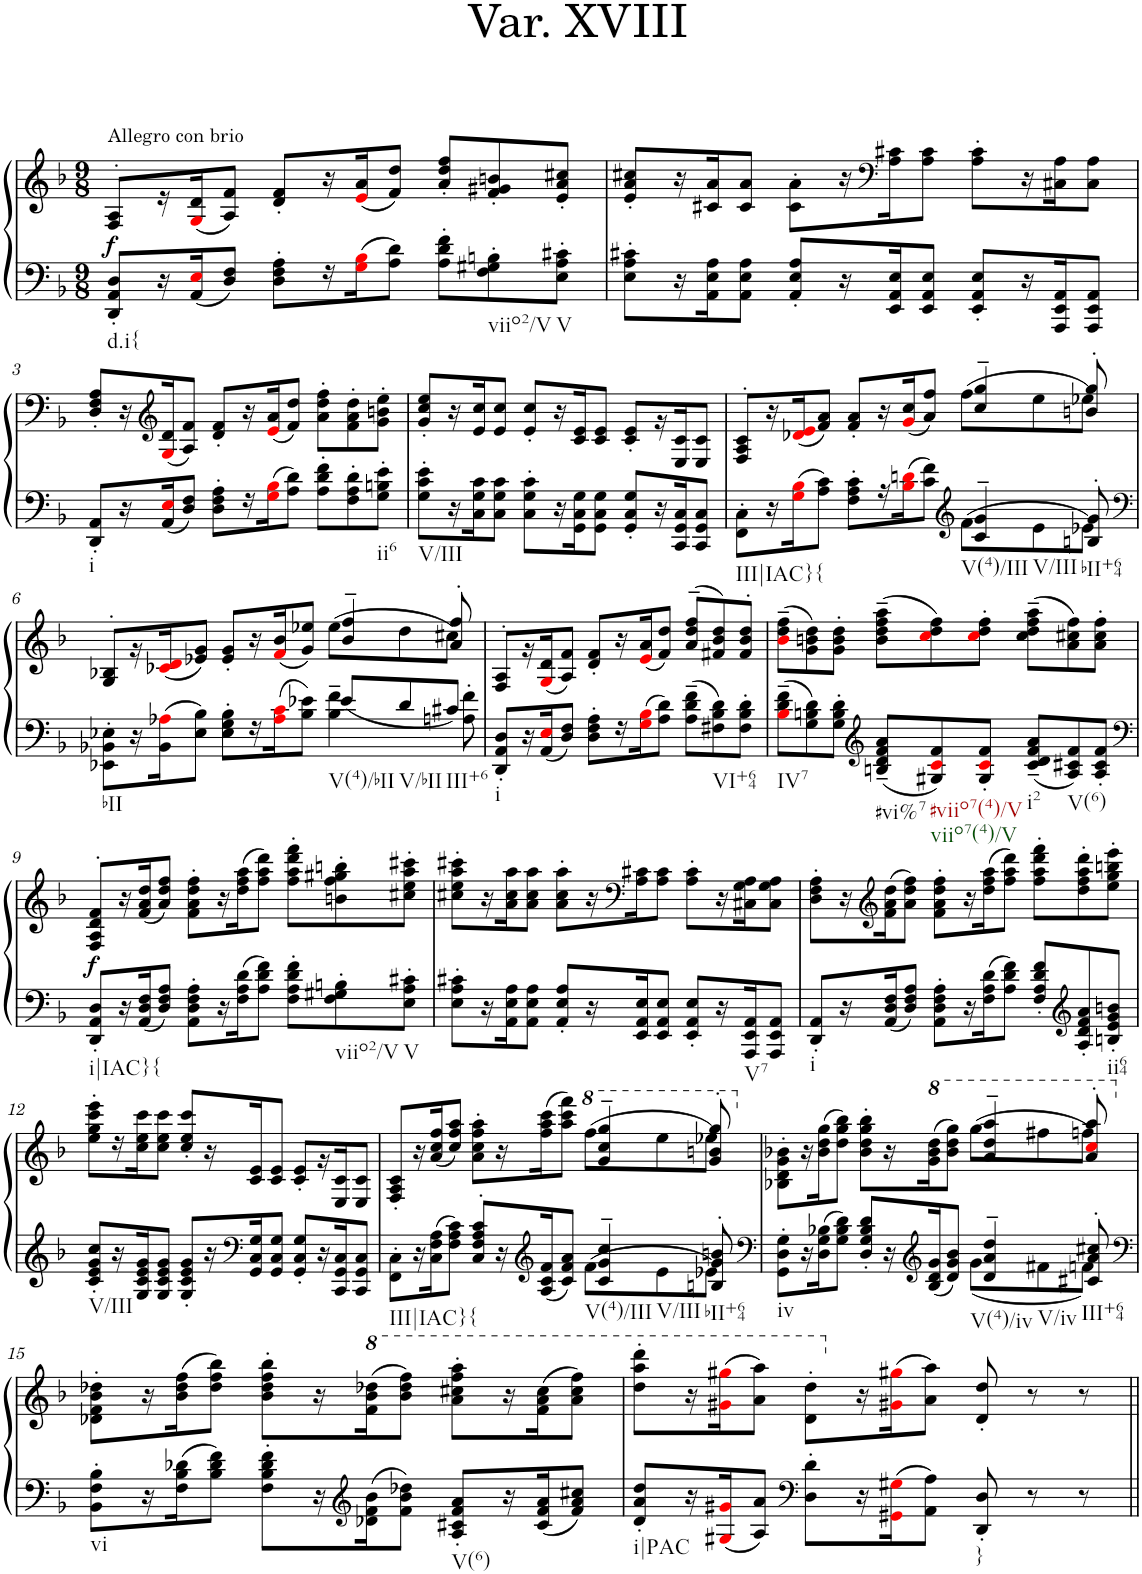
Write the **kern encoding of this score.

**kern	**kern	**dynam
*part1	*part1	*part1
*staff2	*staff1	*staff1/2
*I"Piano	*	*
*I'Pno.	*	*
*clefF4	*clefG2	*
*k[b-]	*k[b-]	*
*M9/8	*M9/8	*
=1	=1	=1
!	!LO:TX:a:t=Allegro con brio	!
!LO:TX:b:t=d.i{	!	!
!	!	!LO:DY:b
8DD/' 8AA/' 8D/'L	8F/'> 8A/'>L	f
16r	16r	.
16AA/ 16Ei/J	(16Gi/ 16d/J	.
8D/ 8F/J	8A/ 8f/J)	.
8D\' 8F\' 8A\'L	8d/' 8f/'L	.
16r	16r	.
16Gi\ 16B-i\J	(16ei/ 16a/J	.
8A\ 8d\J	8f/ 8dd/J)	.
8A\' 8d\' 8f\'L	8a/' 8dd/' 8ff/'L	.
!LO:TX:b:t=viio2/V	!	!
8F\' 8G#X\' 8Bn\'	8f/' 8g#X/' 8bn/'	.
!LO:TX:b:t=V	!	!
8E\' 8A\' 8c#X\'J	8e/' 8a/' 8cc#X/'J	.
=2	=2	=2
8E\' 8A\' 8c#X\'L	8e/' 8a/' 8cc#X/'L	.
16r	16r	.
16AA\ 16E\ 16A\J	16c#X/ 16a/J	.
8AA\ 8E\ 8A\J	8c#/ 8a/J	.
8AA/' 8E/' 8A/'L	8c#\' 8a\'L	.
16r	16r	.
*	*clefF4	*
16EE/ 16AA/ 16E/J	16A\ 16c#X\J	.
8EE/ 8AA/ 8E/J	8A\ 8c#\J	.
8EE/' 8AA/' 8E/'L	8A\' 8c#\'L	.
16r	16r	.
16AAA/ 16EE/ 16AA/J	16C#X\ 16A\J	.
8AAA/ 8EE/ 8AA/J	8C#\ 8A\J	.
!!LO:LB:g=z
=3	=3	=3
!LO:TX:b:t=i	!	!
8DD/' 8AA/'L	8D/' 8F/' 8A/'L	.
16r	16r	.
*	*clefG2	*
16AA/ 16Ei/J	(16Gi/ 16d/J	.
8D/ 8F/J	8A/ 8f/J)	.
8D\' 8F\' 8A\'L	8d/' 8f/'L	.
16r	16r	.
16Gi\ 16B-i\J	(16ei/ 16a/J	.
8A\ 8d\J	8f/ 8dd/J)	.
8A\' 8d\' 8f\'L	8a\' 8dd\' 8ff\'L	.
8F\' 8A\' 8d\'	8f\' 8a\' 8dd\'	.
!LO:TX:b:t=ii6	!	!
8G\' 8Bn\' 8e\'J	8g\'> 8bn\'> 8ee\'>J	.
=4	=4	=4
!LO:TX:b:t=V/III	!	!
8G\' 8c\' 8e\'L	8g/' 8cc/' 8ee/'L	.
16r	16r	.
16C\ 16G\ 16c\J	16e/ 16cc/J	.
8C\ 8G\ 8c\J	8e/ 8cc/J	.
8C\' 8G\' 8c\'L	8e/' 8cc/'L	.
16r	16r	.
16GG\ 16C\ 16G\J	16c/ 16e/J	.
8GG\ 8C\ 8G\J	8c/ 8e/J	.
8GG/' 8C/' 8G/'L	8c/' 8e/'L	.
16r	16r	.
16CC/ 16GG/ 16C/J	16E/ 16c/J	.
8CC/ 8GG/ 8C/J	8E/ 8c/J	.
=5	=5	=5
*^	*^	*
!LO:TX:b:t=III|IAC}{	!	!	!	!
8FF\'> 8C\'>L	4.ryy	8F/'> 8A/'> 8c/'>L	4.ryy	.
16r	.	16r	.	.
16Gi\ 16B-i\J	.	(<16d-Xi/ 16ei/J	.	.
8A\ 8c\J	.	8f/ 8a/J)	.	.
8F\'> 8A\'> 8c\'>L	4.ryy	8f/'< 8a/'<L	4.ryy	.
16r	.	16r	.	.
16B-i\ 16dni\J	.	(<16gi/ 16cc/J	.	.
8c\ 8f\J	.	8a/ 8ff/J)	.	.
*clefG2	*	*	*	*
!LO:TX:b:t=V(4)/III	!	!	!	!
!LO:TX:b:t=V/III	!	!	!	!
4c/~ 4g/~	8f\L	4cc/~ 4gg/~	(>8ff\L	.
.	8e\	.	8ee\	.
!LO:TX:b:t=bII+64	!	!	!	!
8Bn/' 8g/'	8e-X\J	8bn/' 8gg/'	8ee-X\J)	.
!!LO:LB:g=z	!!
=6	=6	=6	=6	=6
*clefF4	*	*	*	*
!LO:TX:b:t=bII	!	!	!	!
8EE-X\'> 8BB-X\'> 8E-X\'>L	4.ryy	8G/'> 8B-X/'>L	4.ryy	.
16r	.	16r	.	.
16BB-\ 16A-Xi\J	.	(<16c-Xi/ 16di/J	.	.
8E-\ 8B-\J	.	8e-X/ 8g/J)	.	.
8E-\'> 8G\'> 8B-\'>L	4.ryy	8e-/'< 8g/'<L	4.ryy	.
16r	.	16r	.	.
16A-i\ 16ci\J	.	(<16fi/ 16b-/J	.	.
8B-\ 8e-X\J	.	8g/ 8ee-X/J)	.	.
!LO:TX:b:t=V(4)/bII	!	!	!	!
!LO:TX:b:t=V/bII	!	!	!	!
4B-\~> 4f\~>	8e-/L	4b-/~ 4ff/~	(>8ee-\L	.
.	8d/	.	8dd\	.
!LO:TX:b:t=III+6	!	!	!	!
8An\'> 8f\'>	8c#X/J	8a/' 8ff/'	8cc#X\J)	.
=7	=7	=7	=7	=7
!LO:TX:b:t=i	!	!	!	!
*v	*v	*	*	*
*	*v	*v	*
8DD/' 8AA/' 8D/'L	8F/'> 8A/'>L	.
16r	16r	.
16AA/ 16Ei/J	(16Gi/ 16d/J	.
8D/ 8F/J	8A/ 8f/J)	.
8D\' 8F\' 8A\'L	8d/' 8f/'L	.
16r	16r	.
16Gi\ 16B-i\J	(16ei/ 16a/J	.
8A\ 8d\J	8f/ 8dd/J)	.
8A\~ 8d\~ 8f\~L	(>8a/~> 8dd/~> 8ff/~>L	.
!LO:TX:b:t=VI+64	!	!
8F#X\ 8B-\ 8d\	8f#X/ 8b-/ 8dd/)	.
8F#\' 8B-\' 8d\'J	8f#/'> 8b-/'> 8dd/'>J	.
=8	=8	=8
!LO:TX:b:t=IV7	!	!
8B-i\~ 8d\~ 8f\~L	(>8b-i\~> 8dd\~> 8ff\~>L	.
8G\ 8Bn\ 8d\	8g\ 8bn\ 8dd\)	.
8G\' 8B\' 8d\'J	8g\'> 8b\'> 8dd\'>J	.
*clefG2	*	*
!LO:TX:b:t=#vi%7	!	!
8Bn/~< 8d/~< 8f/~< 8a/~<L	(>8b\~> 8dd\~> 8ff\~> 8aa\~>L	.
!LO:TX:b:t=#viio7(4)/V	!	!
!LO:TX:b:t=viio7(4)/V	!	!
8G#X/ 8ci/ 8f/	8cci\ 8dd\ 8ff\)	.
8G#/'< 8ci/'< 8f/'<J	8cci\'> 8dd\'> 8ff\'>J	.
!LO:TX:b:t=i2	!	!
8c/~< 8d/~< 8f/~< 8a/~<L	(>8cc\~> 8dd\~> 8ff\~> 8aa\~>L	.
!LO:TX:b:t=V(6)	!	!
8A/ 8c#X/ 8f/	8a\ 8cc#X\ 8ff\)	.
8A/'< 8c#/'< 8f/'<J	8a\'> 8cc#\'> 8ff\'>J	.
!!LO:LB:g=z
=9	=9	=9
*clefF4	*	*
!LO:TX:b:t=i|IAC}{	!	!
!	!	!LO:DY:b
8DD/' 8AA/' 8D/'L	8F/'> 8A/'> 8d/'> 8f/'>L	f
16r	16r	.
16AA/ 16D/ 16F/J	(16f/ 16a/ 16dd/J	.
8D/ 8F/ 8A/J	8a/ 8dd/ 8ff/J)	.
8AA\' 8D\' 8F\' 8A\'L	8f\' 8a\' 8dd\' 8ff\'L	.
16r	16r	.
16F\ 16A\ 16d\J	(16dd\ 16ff\ 16aa\J	.
8A\ 8d\ 8f\J	8ff\ 8aa\ 8ddd\J)	.
8F\' 8A\' 8d\' 8f\'L	8ff\' 8aa\' 8ddd\' 8fff\'L	.
!LO:TX:b:t=viio2/V	!	!
8F\' 8G#X\' 8Bn\'	8bn\' 8ff\' 8gg#X\' 8bbn\'	.
!LO:TX:b:t=V	!	!
8E\' 8A\' 8c#X\'J	8cc#X\'> 8ee\'> 8aa\'> 8ccc#X\'>J	.
=10	=10	=10
8E\' 8A\' 8c#X\'L	8cc#X\'> 8ee\'> 8aa\'> 8ccc#X\'>L	.
16r	16r	.
16AA\ 16E\ 16A\J	16a\ 16cc#\ 16aa\J	.
8AA\ 8E\ 8A\J	8a\ 8cc#\ 8aa\J	.
8AA/' 8E/' 8A/'L	8a\'> 8cc#\'> 8aa\'>L	.
16r	16r	.
*	*clefF4	*
16EE/ 16AA/ 16E/J	16A\ 16c#X\J	.
8EE/ 8AA/ 8E/J	8A\ 8c#\J	.
8EE/' 8AA/' 8E/'L	8A\' 8c#\'L	.
16r	16r	.
!LO:TX:b:t=V7	!	!
16AAA/ 16EE/ 16AA/J	16C#X\ 16G\ 16A\J	.
8AAA/ 8EE/ 8AA/J	8C#\ 8G\ 8A\J	.
=11	=11	=11
!LO:TX:b:t=i	!	!
8DD/' 8AA/'L	8D\'> 8F\'> 8A\'>L	.
16r	16r	.
*	*clefG2	*
16AA/ 16D/ 16F/J	(16f\ 16a\ 16dd\J	.
8D/ 8F/ 8A/J	8a\ 8dd\ 8ff\J)	.
8AA\' 8D\' 8F\' 8A\'L	8f\' 8a\' 8dd\' 8ff\'L	.
16r	16r	.
16F\ 16A\ 16d\J	(16dd\ 16ff\ 16aa\J	.
8A\ 8d\ 8f\J	8ff\ 8aa\ 8ddd\J)	.
8F/' 8A/' 8d/' 8f/'L	8ff\' 8aa\' 8ddd\' 8fff\'L	.
*clefG2	*	*
8A/' 8d/' 8f/' 8a/'	8dd\' 8ff\' 8aa\' 8ddd\'	.
!LO:TX:b:t=ii64	!	!
8Bn/' 8e/' 8g/' 8bn/'J	8ee\'> 8gg\'> 8bbn\'> 8eee\'>J	.
!!LO:LB:g=z
=12	=12	=12
!LO:TX:b:t=V/III	!	!
8c/'< 8e/'< 8g/'< 8cc/'<L	8ee\'> 8gg\'> 8ccc\'> 8eee\'>L	.
16r	16r	.
16G/ 16c/ 16e/ 16g/J	16cc\ 16ee\ 16ccc\J	.
8G/ 8c/ 8e/ 8g/J	8cc\ 8ee\ 8ccc\J	.
8G/' 8c/' 8e/' 8g/'L	8cc/' 8ee/' 8ccc/'L	.
16r	16r	.
*clefF4	*	*
16GG/ 16C/ 16G/J	16c/ 16e/J	.
8GG/ 8C/ 8G/J	8c/ 8e/J	.
8GG/' 8C/' 8G/'L	8c/' 8e/'L	.
16r	16r	.
16CC/ 16GG/ 16C/J	16E/ 16c/J	.
8CC/ 8GG/ 8C/J	8E/ 8c/J	.
=13	=13	=13
*^	*^	*
!LO:TX:b:t=III|IAC}{	!	!	!	!
8FF\'> 8C\'>L	4.ryy	8F/'< 8A/'< 8c/'<L	4.ryy	.
16r	.	16r	.	.
16C\ 16F\ 16A\J	.	(<16a/ 16cc/ 16ff/J	.	.
8F\ 8A\ 8c\J	.	8cc/ 8ff/ 8aa/J)	.	.
8C/'> 8F/'> 8A/'> 8c/'>L	4.ryy	8a\'> 8cc\'> 8ff\'> 8aa\'>L	4.ryy	.
16r	.	16r	.	.
*clefG2	*	*	*	*
16A/ 16c/ 16f/J	.	(>16ff\ 16aa\ 16ccc\J	.	.
8c/ 8f/ 8a/J	.	8aa\ 8ccc\ 8fff\J)	.	.
!LO:TX:b:t=V(4)/III	!	!	!	!
!LO:TX:b:t=V/III	!	!	!	!
4c/~ 4g/~ 4cc/~	8f\L	4gg/~ 4ccc/~ 4ggg/~	(>8fff\L	.
.	8e\	.	8eee\	.
!LO:TX:b:t=bII+64	!	!	!	!
8Bn/' 8g/' 8bn/'	8e-X\J	8gg/' 8bbn/' 8ggg/'	8eee-X\J)	.
=14	=14	=14	=14	=14
*clefF4	*	*	*	*
!LO:TX:b:t=iv	!	!	!	!
8GG\'> 8D\'> 8G\'>L	4.ryy	8B-X\'> 8d\'> 8g\'> 8b-X\'>L	4.ryy	.
16r	.	16r	.	.
16D\ 16G\ 16B-X\J	.	(>16b-\ 16dd\ 16gg\J	.	.
8G\ 8B-\ 8d\J	.	8dd\ 8gg\ 8bb-\J)	.	.
8D/'< 8G/'< 8B-/'< 8d/'<L	4.ryy	8b-\'> 8dd\'> 8gg\'> 8bb-\'>L	4.ryy	.
16r	.	16r	.	.
*clefG2	*	*	*	*
16B-/ 16d/ 16g/J	.	(>16gg\ 16bb-\ 16ddd\J	.	.
8d/ 8g/ 8b-/J	.	8bb-\ 8ddd\ 8ggg\J)	.	.
!LO:TX:b:t=V(4)/iv	!	!	!	!
!LO:TX:b:t=V/iv	!	!	!	!
4d/~ 4a/~ 4dd/~	8g\L	4aa/~ 4ddd/~ 4aaa/~	(>8ggg\L	.
.	8f#X\	.	8fff#X\	.
!LO:TX:b:t=III+64	!	!	!	!
8c#X/' 8a/' 8cc#X/'	8fn\J	8aa/' 8ccci/' 8aaa/'	8fffn\J)	.
*v	*v	*	*	*
*	*v	*v	*
!!LO:LB:g=z
=15	=15	=15
*clefF4	*	*
*^	*^	*
!LO:TX:b:t=vi	!	!	!	!
*v	*v	*	*	*
*	*v	*v	*
8BB-\' 8F\' 8B-\'L	8d-X\' 8f\' 8b-\' 8dd-X\'L	.
16r	16r	.
16F\ 16B-\ 16d-X\J	(16b-\ 16dd-\ 16ff\J	.
8B-\ 8d-\ 8f\J	8dd-\ 8ff\ 8bb-\J)	.
8F\' 8B-\' 8d-\' 8f\'L	8b-\' 8dd-\' 8ff\' 8bb-\'L	.
16r	16r	.
*clefG2	*	*
16d-X\ 16f\ 16b-\J	(16ff\ 16bb-\ 16ddd-X\J	.
8f\ 8b-\ 8dd-X\J	8bb-\ 8ddd-\ 8fff\J)	.
!LO:TX:b:t=V(6)	!	!
8A/' 8c#X/' 8f/' 8a/'L	8aa\' 8ccc#X\' 8fff\' 8aaa\'L	.
16r	16r	.
16c#/ 16f/ 16a/J	(16ff\ 16aa\ 16ccc#\J	.
8f/ 8a/ 8cc#X/J	8aa\ 8ccc#\ 8fff\J)	.
=16	=16	=16
!LO:TX:b:t=i|PAC	!	!
8d/' 8a/' 8dd/'L	8ddd\' 8aaa\' 8dddd\'L	.
16r	16r	.
16G#Xi/ 16g#Xi/J	(16gg#Xi\ 16ggg#Xi\J	.
8A/ 8a/J	8aa\ 8aaa\J)	.
*clefF4	*	*
8D\' 8d\'L	8dd\' 8ddd\'L	.
16r	16r	.
16GG#Xi\ 16G#Xi\J	(16g#Xi\ 16gg#Xi\J	.
8AA\ 8A\J	8a\ 8aa\J)	.
!LO:TX:b:t=}	!	!
8DD/' 8D/'	8d/' 8dd/'	.
8r	8r	.
8r	8r	.
=||	=||	=||
*-	*-	*-
